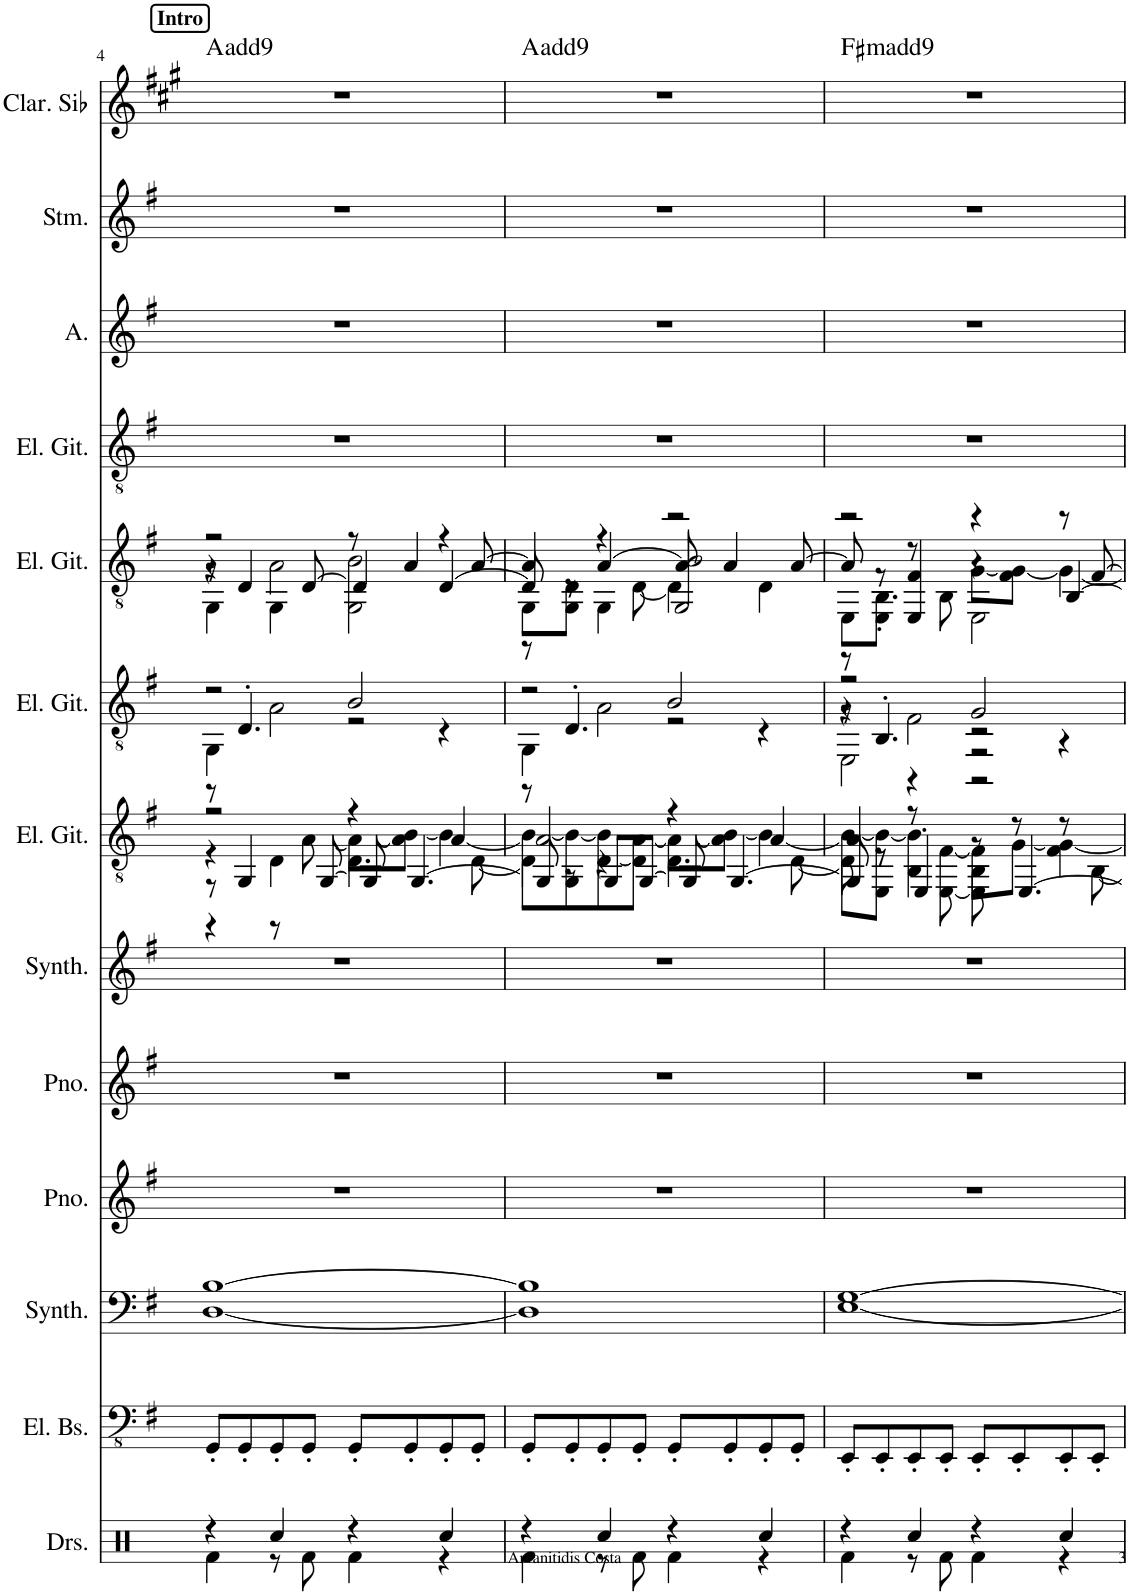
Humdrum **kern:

**kern	**kern	**kern	**kern	**kern	**kern	**kern	**kern	**kern	**kern	**kern	**kern	**kern	**harte
*part13	*part12	*part11	*part10	*part9	*part8	*part7	*part6	*part5	*part4	*part3	*part2	*part1	*part1
*staff13	*staff12	*staff11	*staff10	*staff9	*staff8	*staff7	*staff6	*staff5	*staff4	*staff3	*staff2	*staff1	*
*I"Drumset	*I"5 snarige elektrische bas, Every Breath	*I"Pad synthesizer	*I"Piano	*I"Piano	*I"Effect synthesizer	*I"Elektrische gitaar	*I"Elektrische gitaar	*I"Elektrische gitaar	*I"Elektrische gitaar	*I"Alt	*I"Stem	*I"Clarinette en Sib	*
*I'Drs.	*I'El. Bs.	*I'Synth.	*I'Pno.	*I'Pno.	*I'Synth.	*I'El. Git.	*I'El. Git.	*I'El. Git.	*I'El. Git.	*I'A.	*I'Stm.	*I'Clar. Sib	*
!!LO:PB:g=z
*clefX	*clefFv4	*clefF4	*clefG2	*clefG2	*clefG2	*clefGv2	*clefGv2	*clefGv2	*clefGv2	*clefG2	*clefG2	*clefG2	*
*	*	*	*	*	*	*	*	*	*	*	*	*Trd1c2	*
*k[]	*k[f#]	*k[f#]	*k[f#]	*k[f#]	*k[f#]	*k[f#]	*k[f#]	*k[f#]	*k[f#]	*k[f#]	*k[f#]	*k[f#c#g#]	*
*M4/4	*M4/4	*M4/4	*M4/4	*M4/4	*M4/4	*M4/4	*M4/4	*M4/4	*M4/4	*M4/4	*M4/4	*M4/4	*
!!LO:REH:place=s1:a:B:cj:t=Intro
=4	=4	=4	=4	=4	=4	=4	=4	=4	=4	=4	=4	=4	=4
*^	*	*	*	*	*	*^	*^	*^	*	*	*	*	*
*	*	*	*	*	*	*	*	*^	*	*^	*	*^	*	*	*	*	*
*	*	*	*	*	*	*	*	*	*^	*	*	*	*	*	*^	*	*	*	*	*
4r	4Rf\	8GGG'/L	[1D [1B	1r	1r	1r	2r	4r	8r	4r	2r	4GG\	8r	2r	4r	8r	4GG\	1r	1r	1r	1r	A:maj(9)
.	.	8GGG'/	.	.	.	.	.	.	4GG/	.	.	.	4.D'/	.	.	4D/	.	.	.	.	.	.
4Rcc/	8r	8GGG'/	.	.	.	.	.	4D\	.	8r	.	2A\	.	.	2A\	.	4GG\	.	.	.	.	.
.	8Rf\	8GGG'/J	.	.	.	.	.	.	[8GG/	[8A\	.	.	.	.	.	[8D/	.	.	.	.	.	.
4r	4Rf\	8GGG'/L	.	.	.	.	4r	4.D\	8GG/]	8A\L_	2B/	.	2r	8r	.	4D/]	2GG\ 2B\	.	.	.	.	.
.	.	8GGG'/	.	.	.	.	.	.	[4.GG/	8A\] [8B\J	.	.	.	4A/	.	.	.	.	.	.	.	.
4Rcc/	4r	8GGG'/	.	.	.	.	4A/	.	.	4B\_	.	4r	.	.	4r	[4D/	.	.	.	.	.	.
.	.	8GGG'/J	.	.	.	.	.	[8D\	.	.	.	.	.	[8A/	.	.	.	.	.	.	.	.
=5	=5	=5	=5	=5	=5	=5	=5	=5	=5	=5	=5	=5	=5	=5	=5	=5	=5	=5	=5	=5	=5	=5
4r	4Rf\	8GGG'/L	1D] 1B]	1r	1r	1r	2A/	4D\]	8GG/]	8B\L_	2r	4GG\	8r	4A/]	8GG\L	8D/]	8r	1r	1r	1r	1r	A:maj(9)
.	.	8GGG'/	.	.	.	.	.	.	8r	8GG\ 8B\_	.	.	4.D'/	.	8GG\J	8r	4D\	.	.	.	.	.
4Rcc/	8r	8GGG'/	.	.	.	.	.	4r	8GG/L	[8D\ 8B\]	.	2A\	.	4r	4GG\	[4A/	.	.	.	.	.	.
.	8Rf\	8GGG'/J	.	.	.	.	.	.	[8GG/J	8D\] [8A\J	.	.	.	.	.	.	[8D\	.	.	.	.	.
4r	4Rf\	8GGG'/L	.	.	.	.	4r	4.D\	8GG/]	8A\L_	2B/	.	2r	2GG/ 2B/	2r	8A/]	4D\]	.	.	.	.	.
.	.	8GGG'/	.	.	.	.	.	.	[4.GG/	8A\] [8B\J	.	.	.	.	.	4A/	.	.	.	.	.	.
4Rcc/	4r	8GGG'/	.	.	.	.	4A/	.	.	4B\_	.	4r	.	.	.	.	4D\	.	.	.	.	.
.	.	8GGG'/J	.	.	.	.	.	[8D\	.	.	.	.	.	.	.	[8A/	.	.	.	.	.	.
=6	=6	=6	=6	=6	=6	=6	=6	=6	=6	=6	=6	=6	=6	=6	=6	=6	=6	=6	=6	=6	=6	=6
*	*	*	*	*	*	*	*	*	*	*	*	*	*^	*	*	*	*	*	*	*	*	*
!	!	!	!	!	!	!	!	!	!	!	!	!	!	!	!	!	!	!	!	!	!	!	!LO:H:kt=m
4r	4Rf\	8EEE'/L	[1E [1G	1r	1r	1r	4A/	8D\]	8GG/]	8B\L_	2r	4r	8r	2EE\	2r	8EE\L	8A/]	8r	1r	1r	1r	1r	F#:min(9)
.	.	8EEE'/	.	.	.	.	.	8r	8r	8EE\ 8B\_J	.	.	4.BB'/	.	.	8EE\J	8r	4.BB'\	.	.	.	.	.
4Rcc/	8r	8EEE'/	.	.	.	.	4r	8r	4EE'/	4BB\ 4B\]	.	2F#\	.	.	.	8r	4EE/ 4F#/	.	.	.	.	.	.
.	8Rf\	8EEE'/J	.	.	.	.	.	[8EE\ [8F#\	.	.	.	.	.	.	.	8BB\	.	.	.	.	.	.	.
4r	4Rf\	8EEE'/L	.	.	.	.	2r	8EE\] 8F#\]	8r	8BB\L	2G/	.	2r	2r	4r	[8G\L	4r	2EE\	.	.	.	.	.
.	.	8EEE'/	.	.	.	.	.	8r	[4.EE/	[8G\J	.	.	.	.	.	8F#\ 8G\_J	.	.	.	.	.	.	.
4Rcc/	4r	8EEE'/	.	.	.	.	.	8r	.	4F#\ 4G\_	.	4r	.	.	8r	4G\_	[4BB/	.	.	.	.	.	.
.	.	8EEE'/J	.	.	.	.	.	[8BB\	.	.	.	.	.	.	[8F#/	.	.	.	.	.	.	.	.
*	*	*	*	*	*	*	*v	*v	*v	*v	*	*	*	*	*v	*v	*v	*v	*	*	*	*	*
*v	*v	*	*	*	*	*	*	*v	*v	*v	*v	*	*	*	*	*	*
=	=	=	=	=	=	=	=	=	=	=	=	=	=
*-	*-	*-	*-	*-	*-	*-	*-	*-	*-	*-	*-	*-	*-
